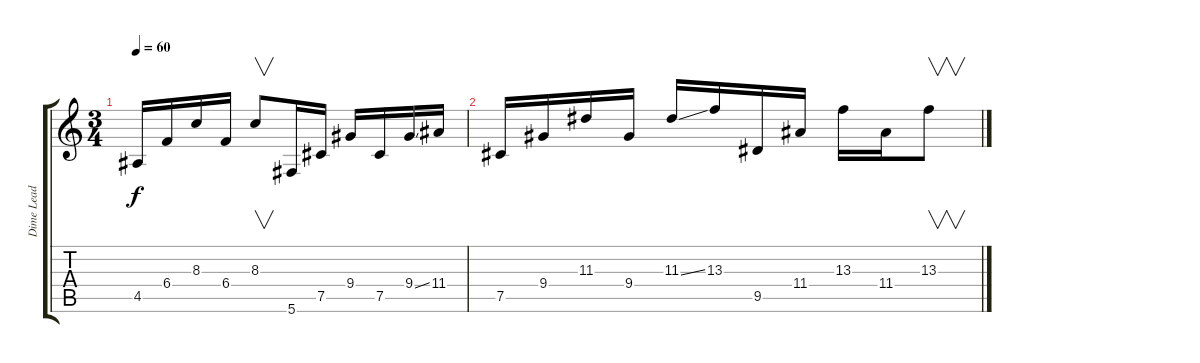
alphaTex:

\track ("Dime Lead Guitar" "Dime Lead ") {instrument overdrivenguitar}
\staff {score tabs}
\tuning (Db4 Ab3 E3 B2 Gb2 Db2) {hide}
\ts (3 4)
\tempo 60
\clef g2
\ks c
4.5.16{dy f} 6.4.16 8.3.16 6.4.16 8.3.8{v} 5.6.16 7.5.16 9.4.16 7.5.16 9.4{ss}.16 11.4.16 |
7.5.16{volume 0} 9.4.16 11.3.16 9.4.16 11.3{ss}.16 13.3.16 9.5.16 11.4.16 13.3.16 11.4.16 13.3.8{v}
